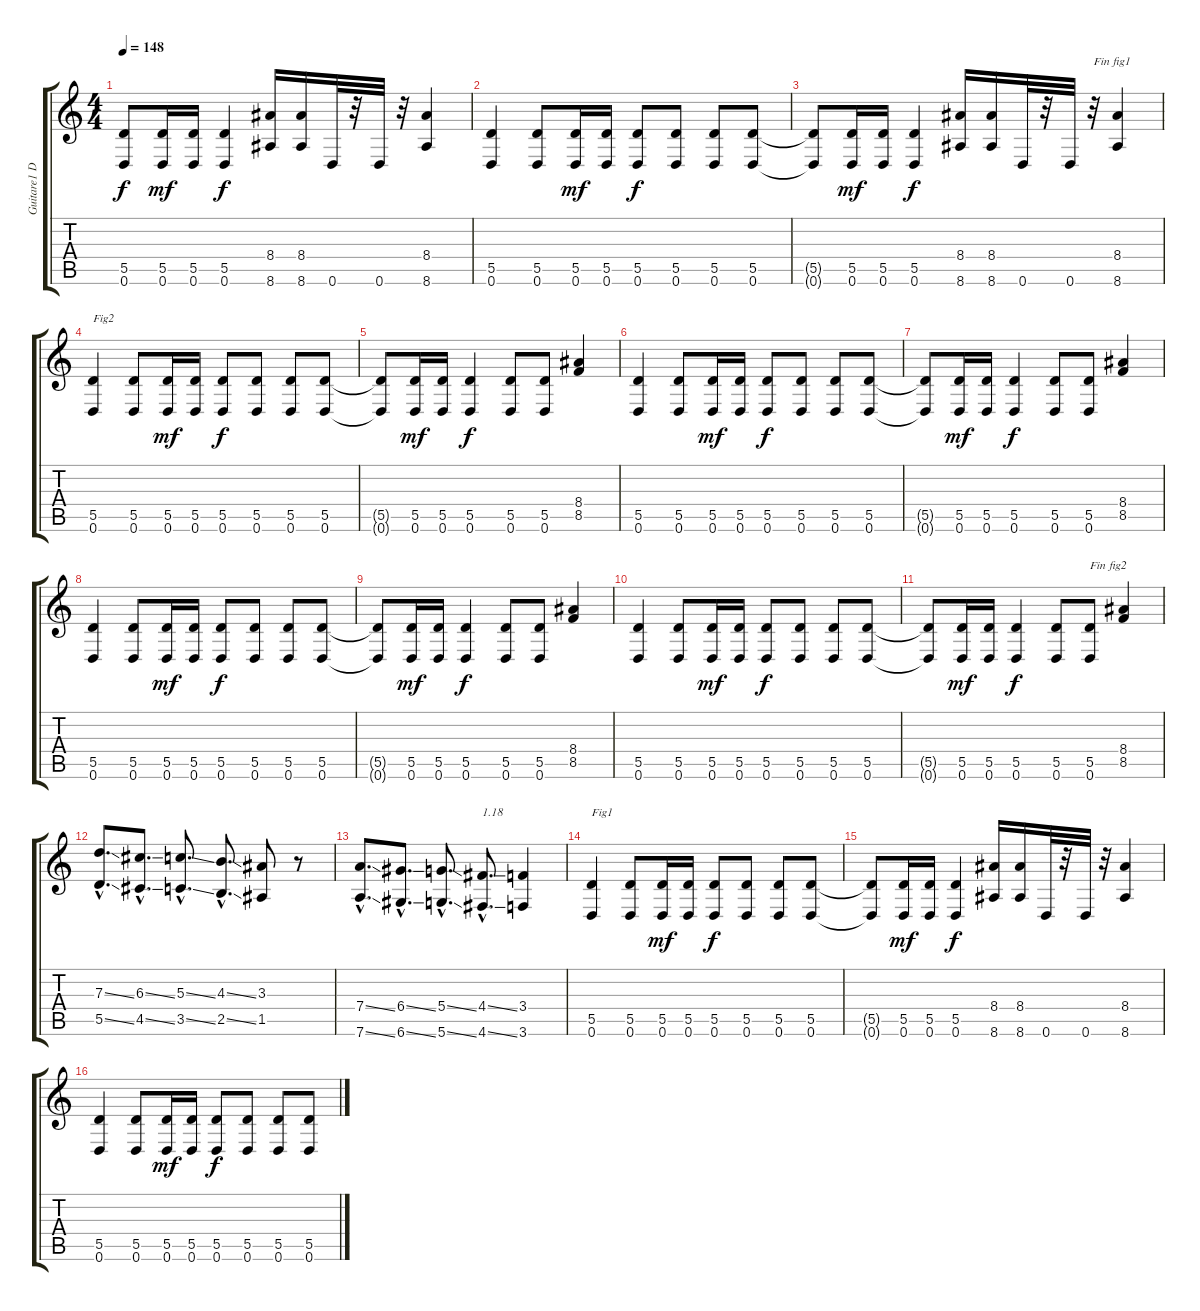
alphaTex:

\track ("Guitare1 Dr-D" "Guitare1 D") {instrument distortionguitar}
\staff {score tabs}
\tuning (E4 B3 G3 D3 A2 D2) {hide}
\ts (4 4)
\tempo 148
\clef g2
\ks c
(5.5{t} 0.6{t}).8{dy f} (5.5 0.6).16{dy mf} (5.5 0.6).16 (5.5 0.6).4{dy f} (8.4 8.6).16 (8.4 8.6).16 0.6.32 r.32 0.6.32 r.32 (8.4 8.6).4 |
(5.5 0.6).4 (5.5 0.6).8 (5.5 0.6).16{dy mf} (5.5 0.6).16 (5.5 0.6).8{dy f} (5.5 0.6).8 (5.5 0.6).8 (5.5 0.6).8 |
(5.5{t} 0.6{t}).8 (5.5 0.6).16{dy mf} (5.5 0.6).16 (5.5 0.6).4{dy f} (8.4 8.6).16 (8.4 8.6).16 0.6.32 r.32 0.6.32 r.32{txt "Fin fig1"} (8.4 8.6).4 |
(5.5 0.6).4{txt "Fig2"} (5.5 0.6).8 (5.5 0.6).16{dy mf} (5.5 0.6).16 (5.5 0.6).8{dy f} (5.5 0.6).8 (5.5 0.6).8 (5.5 0.6).8 |
(5.5{t} 0.6{t}).8 (5.5 0.6).16{dy mf} (5.5 0.6).16 (5.5 0.6).4{dy f} (5.5 0.6).8 (5.5 0.6).8 (8.4 8.5).4 |
(5.5 0.6).4 (5.5 0.6).8 (5.5 0.6).16{dy mf} (5.5 0.6).16 (5.5 0.6).8{dy f} (5.5 0.6).8 (5.5 0.6).8 (5.5 0.6).8 |
(5.5{t} 0.6{t}).8 (5.5 0.6).16{dy mf} (5.5 0.6).16 (5.5 0.6).4{dy f} (5.5 0.6).8 (5.5 0.6).8 (8.4 8.5).4 |
(5.5 0.6).4 (5.5 0.6).8 (5.5 0.6).16{dy mf} (5.5 0.6).16 (5.5 0.6).8{dy f} (5.5 0.6).8 (5.5 0.6).8 (5.5 0.6).8 |
(5.5{t} 0.6{t}).8 (5.5 0.6).16{dy mf} (5.5 0.6).16 (5.5 0.6).4{dy f} (5.5 0.6).8 (5.5 0.6).8 (8.4 8.5).4 |
(5.5 0.6).4 (5.5 0.6).8 (5.5 0.6).16{dy mf} (5.5 0.6).16 (5.5 0.6).8{dy f} (5.5 0.6).8 (5.5 0.6).8 (5.5 0.6).8 |
(5.5{t} 0.6{t}).8 (5.5 0.6).16{dy mf} (5.5 0.6).16 (5.5 0.6).4{dy f} (5.5 0.6).8 (5.5 0.6).8{txt "Fin fig2"} (8.4 8.5).4 |
(7.3{ss hac} 5.5{ss hac}).8{d} (6.3{ss hac} 4.5{ss hac}).8{d} (5.3{ss hac} 3.5{ss hac}).8{d} (4.3{ss hac} 2.5{ss hac}).8{d} (3.3 1.5).8 r.8 |
(7.4{ss hac} 7.6{ss hac}).8{d} (6.4{ss hac} 6.6{ss hac}).8{d} (5.4{ss hac} 5.6{ss hac}).8{d} (4.4{ss hac} 4.6{ss hac}).8{d txt "1.18"} (3.4 3.6).4 |
(5.5 0.6).4{txt "Fig1"} (5.5 0.6).8 (5.5 0.6).16{dy mf} (5.5 0.6).16 (5.5 0.6).8{dy f} (5.5 0.6).8 (5.5 0.6).8 (5.5 0.6).8 |
(5.5{t} 0.6{t}).8 (5.5 0.6).16{dy mf} (5.5 0.6).16 (5.5 0.6).4{dy f} (8.4 8.6).16 (8.4 8.6).16 0.6.32 r.32 0.6.32 r.32 (8.4 8.6).4 |
(5.5 0.6).4 (5.5 0.6).8 (5.5 0.6).16{dy mf} (5.5 0.6).16 (5.5 0.6).8{dy f} (5.5 0.6).8 (5.5 0.6).8 (5.5 0.6).8
